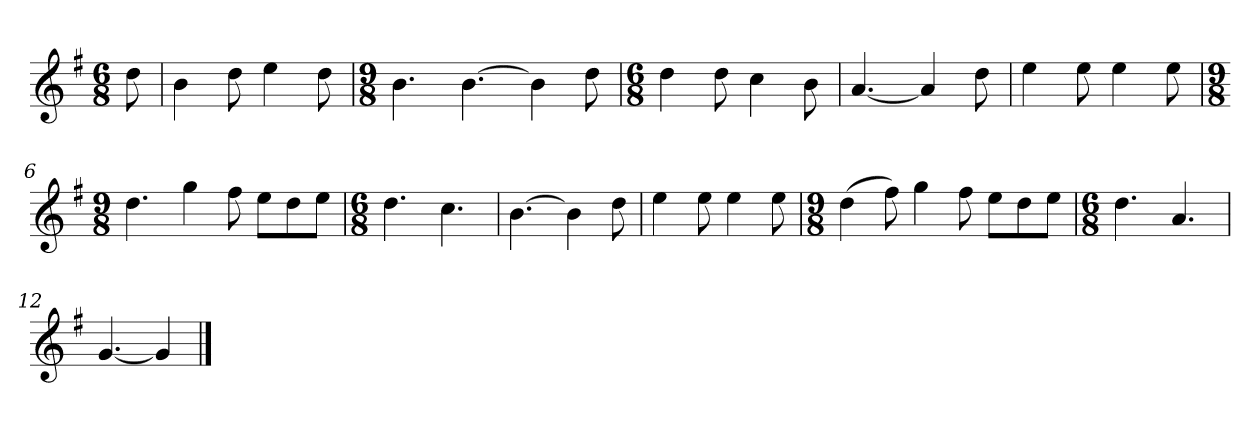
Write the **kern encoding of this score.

**kern
*part1
*staff1
*k[f#]
*M6/8
*MM120
=
8dd
=1
4b
8dd
4ee
8dd
=2
*M9/8
4.b
[4.b
4b]
8dd
=3
*M6/8
4dd
8dd
4cc
8b
=4
[4.a
4a]
8dd
=5
4ee
8ee
4ee
8ee
=6
*M9/8
4.dd
4gg
8ff#
8eeL
8dd
8eeJ
=7
*M6/8
4.dd
4.cc
=8
[4.b
4b]
8dd
=9
4ee
8ee
4ee
8ee
=10
*M9/8
(4dd
8ff#)
4gg
8ff#
8eeL
8dd
8eeJ
=11
*M6/8
4.dd
4.a
=12
[4.g
4g]
==
*-
